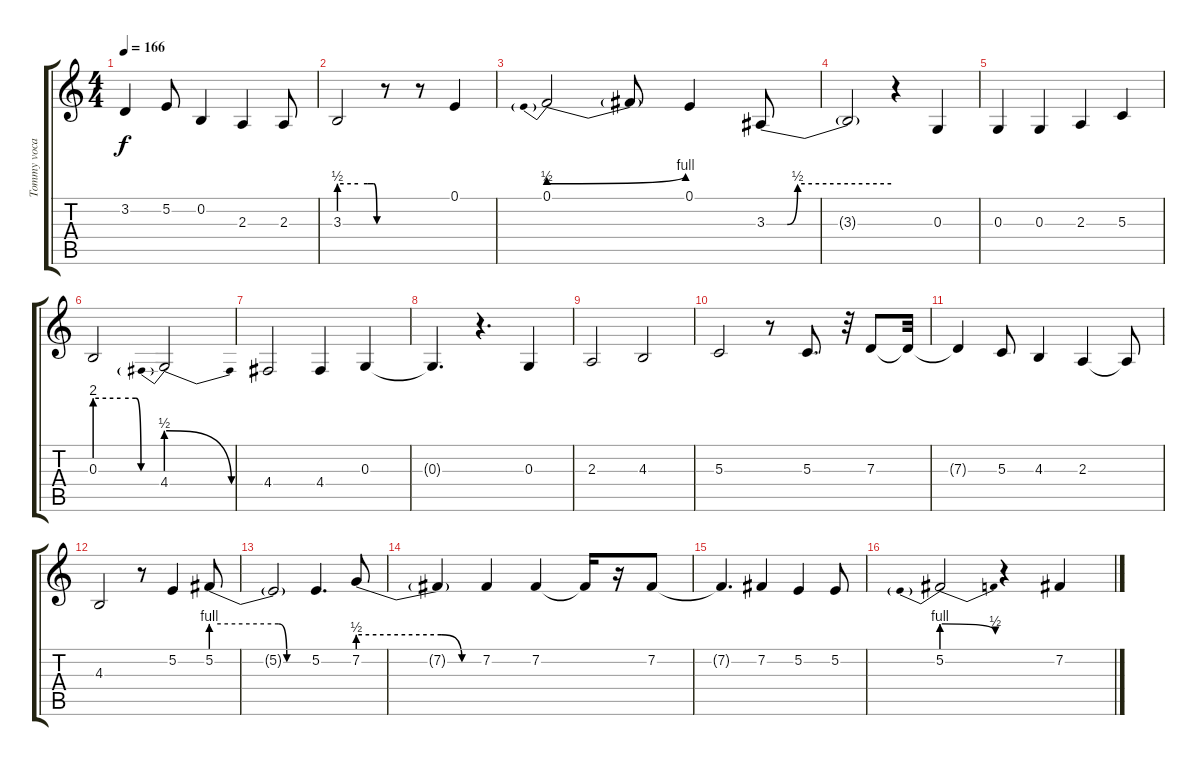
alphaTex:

\track ("Tommy vocal" "Tommy voca") {instrument clarinet}
\staff {score tabs}
\tuning (E4 B3 G3 D3 A2 E2) {hide}
\ts (4 4)
\tempo 166
\clef g2
\ks c
3.2.4{dy f} 5.2.8 0.2.4 2.3.4 2.3.8 |
3.3{be (custom 0 2 30 2 45 2 55 2 60 0)}.2 r.8 r.8 0.1.4 |
0.1{be (prebendbend 0 2 60 4)}.2 0.1{t}.8 0.1.4 3.3{be (custom 0 0 10 0 15 2 60 2)}.8 |
3.3{t}.2 r.4 0.3.4 |
0.3.4 0.3.4 2.3.4 5.3.4 |
0.3{be (custom 0 8 25 8 40 8 45 0 50 0 60 0)}.2 4.4{be (prebendrelease 0 2 60 0)}.2 |
4.4.2 4.4.4 0.3.4 |
0.3{t}.4{d} r.4{d} 0.3.4 |
2.3.2 4.3.2 |
5.3.2 r.8 5.3.8{d} r.32 7.3.8 7.3{t}.32 |
7.3{t}.4 5.3.8 4.3.4 2.3.4 2.3{t}.8 |
4.3.2 r.8 5.2.4 5.2{be (custom 0 4 40 4 45 0 60 0)}.8 |
5.2{t}.2 5.2.4{d} 7.2{be (custom 0 2 40 2 50 0 60 0)}.8 |
7.2{t}.4 7.2.4 7.2.4 7.2{t}.16 r.16 7.2.8 |
7.2{t}.4{d} 7.2.4 5.2.4 5.2.8 |
5.2{be (prebendrelease 0 4 60 2)}.2 r.4 7.2.4
